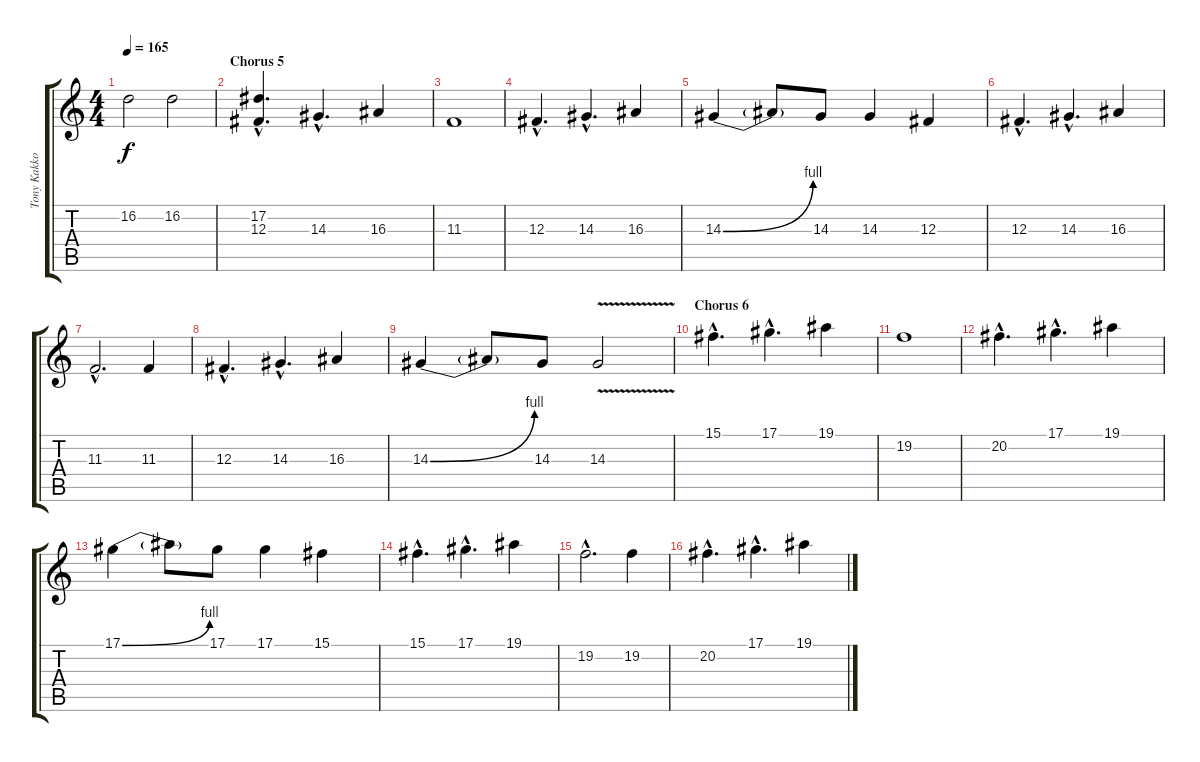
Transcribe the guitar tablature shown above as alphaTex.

\track ("Tony Kakko" "Tony Kakko") {instrument flute}
\staff {score tabs}
\tuning (Eb4 Bb3 Gb3 Db3 Ab2 Eb2) {hide}
\ts (4 4)
\tempo 165
\clef g2
\ks c
16.2.2{dy f} 16.2.2 |
\section ("" "Chorus 5")
(17.2 12.3{hac}).4{d} 14.3{hac}.4{d} 16.3.4 |
11.3.1 |
12.3{hac}.4{d} 14.3{hac}.4{d} 16.3.4 |
14.3{be (bend 0 0 60 4)}.4 14.3{t}.8 14.3.8 14.3.4 12.3.4 |
12.3{hac}.4{d} 14.3{hac}.4{d} 16.3.4 |
11.3{hac}.2{d} 11.3.4 |
12.3{hac}.4{d} 14.3{hac}.4{d} 16.3.4 |
14.3{be (bend 0 0 60 4)}.4 14.3{t}.8 14.3.8 14.3{v}.2 |
\section ("" "Chorus 6")
15.1{hac}.4{d} 17.1{hac}.4{d} 19.1.4 |
19.2.1 |
20.2{hac}.4{d} 17.1{hac}.4{d} 19.1.4 |
17.1{be (bend 0 0 60 4)}.4 17.1{t}.8 17.1.8 17.1.4 15.1.4 |
15.1{hac}.4{d} 17.1{hac}.4{d} 19.1.4 |
19.2{hac}.2{d} 19.2.4 |
20.2{hac}.4{d} 17.1{hac}.4{d} 19.1.4
